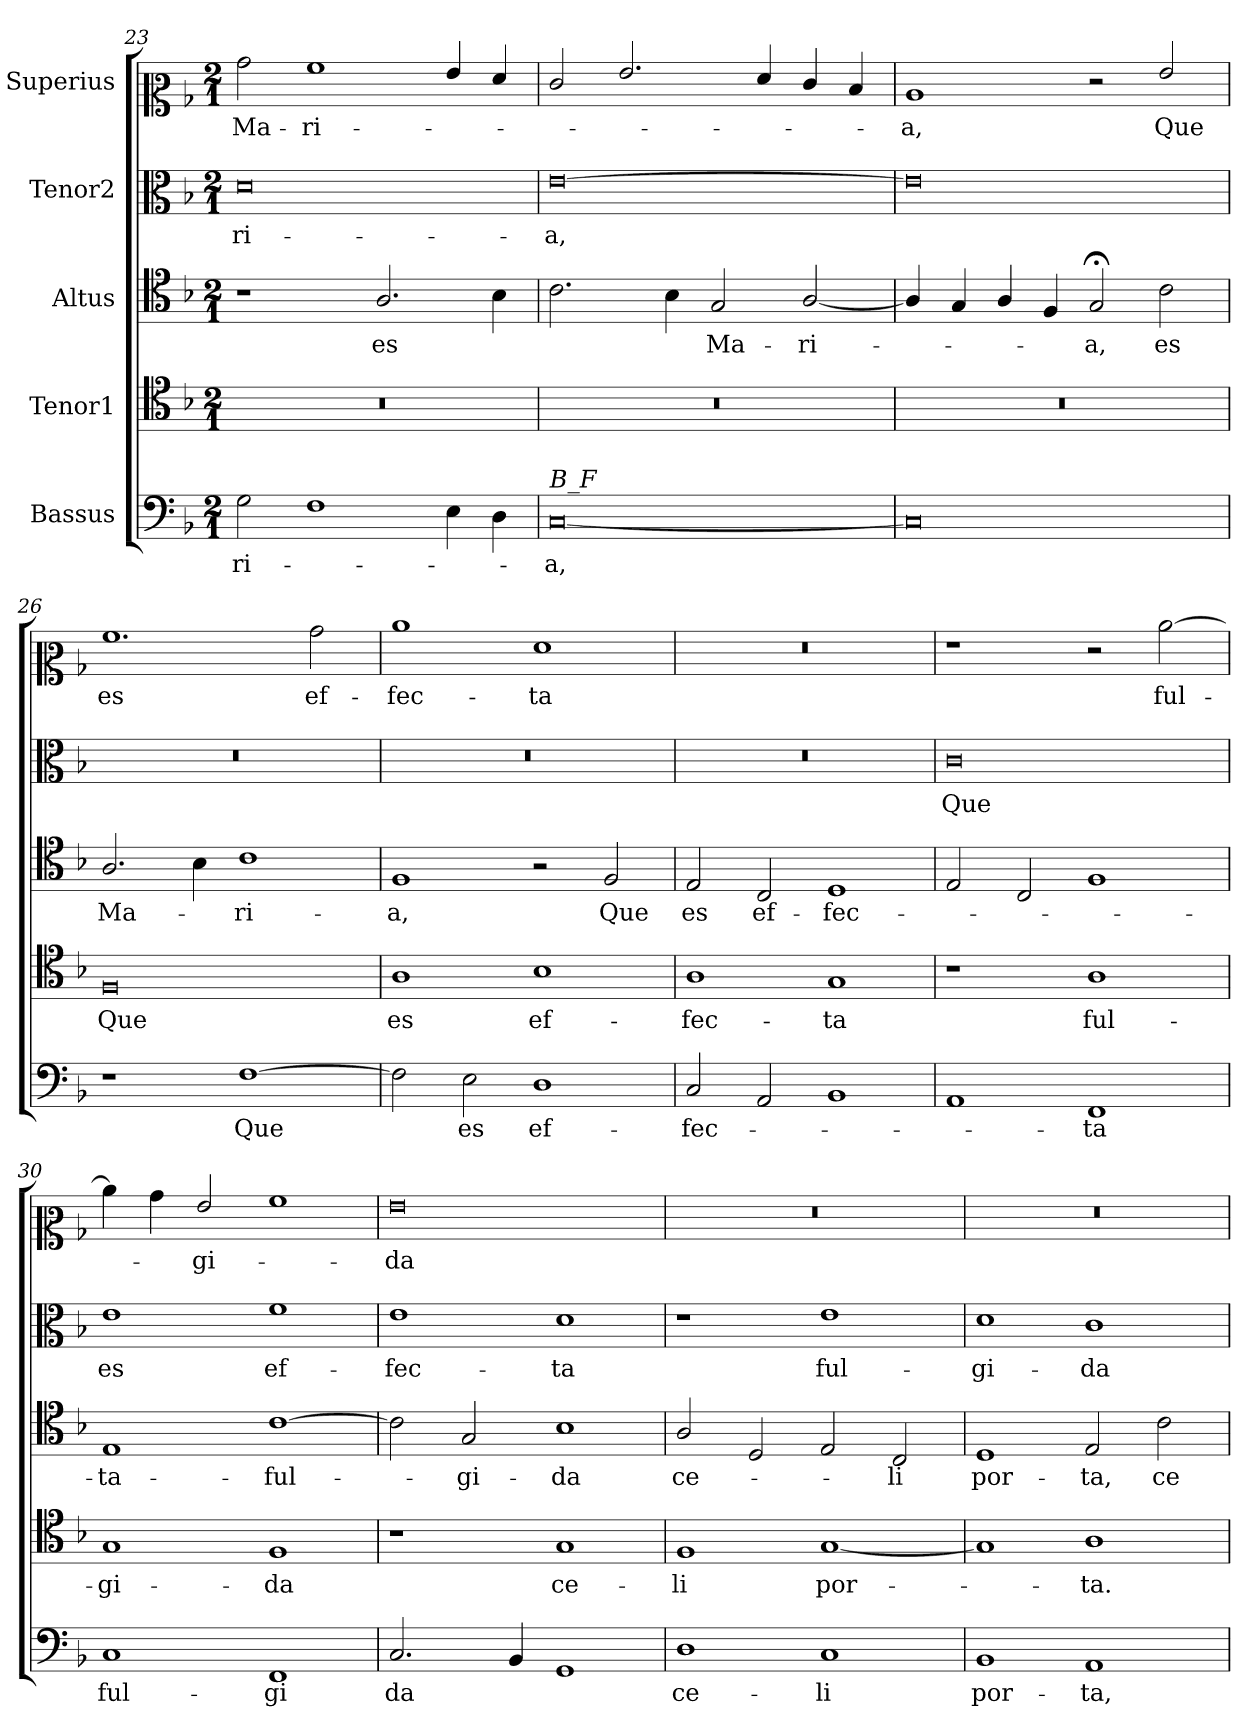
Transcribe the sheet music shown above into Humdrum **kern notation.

**kern	**text	**kern	**text	**kern	**text	**kern	**text	**kern	**text
*part5	*part5	*part4	*part4	*part3	*part3	*part2	*part2	*part1	*part1
*staff5	*staff5	*staff4	*staff4	*staff3	*staff3	*staff2	*staff2	*staff1	*staff1
*I"Bassus	*	*I"Tenor1	*	*I"Altus	*	*I"Tenor2	*	*I"Superius	*
*clefF4	*	*clefC4	*	*clefC4	*	*clefC3	*	*clefC2	*
*	*	*	*	*ITrd1c2	*	*	*	*	*
*k[b-]	*	*k[b-]	*	*k[b-e-a-]	*	*k[b-]	*	*k[b-]	*
*M2/1	*	*M2/1	*	*M2/1	*	*M2/1	*	*M2/1	*
=23	=23	=23	=23	=23	=23	=23	=23	=23	=23
2G\	-ri-	0r	.	1r	.	0d	-ri-	2b-\	Ma-
1F	.	.	.	.	.	.	.	1a	-ri-
.	.	.	.	2.G/	es	.	.	.	.
4E\	.	.	.	.	.	.	.	4g/	.
4D\	.	.	.	4A-\	.	.	.	4f/	.
!!LO:PB:g=z
=24	=24	=24	=24	=24	=24	=24	=24	=24	=24
!LO:TX:a:i:t=B_F	!	!	!	!	!	!	!	!	!
[0C	-a,	0r	.	2.B-\	.	[0e	-a,	2e/	.
.	.	.	.	.	.	.	.	2.g/	.
.	.	.	.	4A-\	.	.	.	.	.
.	.	.	.	2F/	Ma-	.	.	.	.
.	.	.	.	.	.	.	.	4f/	.
.	.	.	.	[2G/	-ri-	.	.	4e/	.
.	.	.	.	.	.	.	.	4d/	.
=25	=25	=25	=25	=25	=25	=25	=25	=25	=25
0C]	.	0r	.	4G/]	.	0e]	.	1c	-a,
.	.	.	.	4F/	.	.	.	.	.
.	.	.	.	4G/	.	.	.	.	.
.	.	.	.	4E-/	.	.	.	.	.
.	.	.	.	2F;</	-a,	.	.	2r	.
.	.	.	.	2B-\	es	.	.	2g/	Que
=26	=26	=26	=26	=26	=26	=26	=26	=26	=26
1r	.	0F	Que	2.G/	Ma-	0r	.	1.a	es
.	.	.	.	4A-\	.	.	.	.	.
[1F	Que	.	.	1B-	-ri-	.	.	.	.
.	.	.	.	.	.	.	.	2b-\	ef-
=27	=27	=27	=27	=27	=27	=27	=27	=27	=27
2F\]	.	1A	es	1E-	-a,	0r	.	1cc	-fec-
2E\	es	.	.	.	.	.	.	.	.
1D	ef-	1B-	ef-	2r	.	.	.	1f	-ta
.	.	.	.	2E-/	Que	.	.	.	.
=28	=28	=28	=28	=28	=28	=28	=28	=28	=28
2C/	-fec-	1A	-fec-	2D/	es	0r	.	0r	.
2AA/	.	.	.	2BB-/	ef-	.	.	.	.
1BB-	.	1G	-ta	1C	-fec-	.	.	.	.
=29	=29	=29	=29	=29	=29	=29	=29	=29	=29
1AA	.	1r	.	2D/	.	0c	Que	1r	.
.	.	.	.	2BB-/	.	.	.	.	.
1FF	-ta	1A	ful-	1E-	.	.	.	2r	.
.	.	.	.	.	.	.	.	[2cc\	ful-
=30	=30	=30	=30	=30	=30	=30	=30	=30	=30
1C	ful-	1G	-gi-	1D	-ta-	1e	es	4cc\]	.
.	.	.	.	.	.	.	.	4b-\	.
.	.	.	.	.	.	.	.	2g/	-gi-
1FF	-gi	1F	-da	[1B-	-ful-	1f	ef-	1a	.
=31	=31	=31	=31	=31	=31	=31	=31	=31	=31
2.C/	da	1r	.	2B-\]	.	1e	-fec-	0g	-da
.	.	.	.	2F/	-gi-	.	.	.	.
4BB-/	.	.	.	.	.	.	.	.	.
1GG	.	1G	ce-	1A-	-da	1d	-ta	.	.
!!LO:LB:g=z
=32	=32	=32	=32	=32	=32	=32	=32	=32	=32
1D	ce-	1F	-li	2G/	ce-	1r	.	0r	.
.	.	.	.	2C/	.	.	.	.	.
1C	-li	[1G	por-	2D/	.	1e	ful-	.	.
.	.	.	.	2BB-/	-li	.	.	.	.
=33	=33	=33	=33	=33	=33	=33	=33	=33	=33
1BB-	por-	1G]	.	1C	por-	1d	-gi-	0r	.
1AA	-ta,	1A	-ta.	2D/	-ta,	1c	-da	.	.
.	.	.	.	2B-\	ce-	.	.	.	.
=	=	=	=	=	=	=	=	=	=
*-	*-	*-	*-	*-	*-	*-	*-	*-	*-
